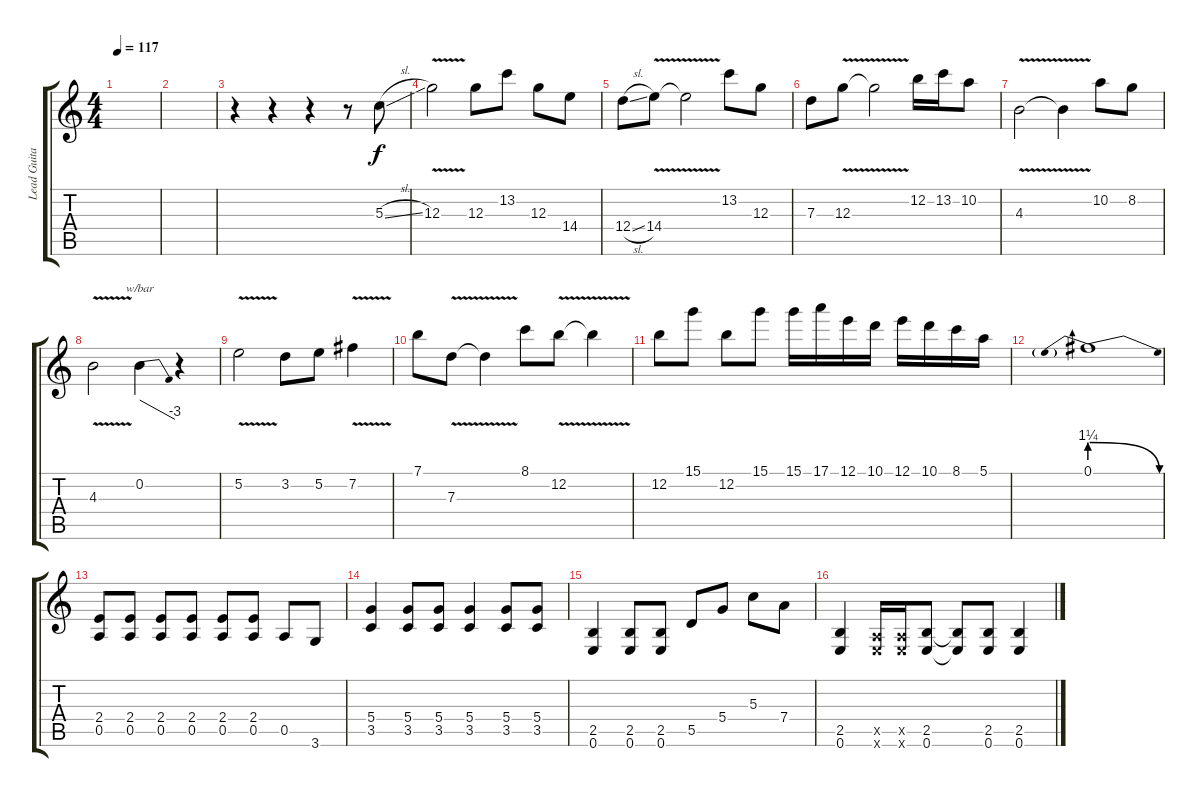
\track ("Lead Guitar" "Lead Guita") {instrument distortionguitar}
\staff {score tabs}
\tuning (E4 B3 G3 D3 A2 E2) {hide}
\ts (4 4)
\tempo 117
\clef g2
\ks c
|
|
r.4 r.4 r.4 r.8 5.3{sl}.8 |
12.3{v}.2 12.3.8 13.2.8 12.3.8 14.4.8 |
12.4{sl}.8 14.4{v}.8 14.4{t}.2 13.2.8 12.3.8 |
7.3.8 12.3{v}.8 12.3{t}.2 12.2.16 13.2.16 10.2.8 |
4.3{v}.2 4.3{t}.4 10.2.8 8.2.8 |
4.3{v}.2 0.2.4{tbe (dive default 0 0 60 -12)} r.4 |
5.2{v}.2 3.2.8 5.2.8 7.2{v}.4 |
7.1.8 7.3{v}.8 7.3{t}.4 8.1.8 12.2{v}.8 12.2{t}.4 |
12.2.8 15.1.8 12.2.8 15.1.8 15.1.16 17.1.16 12.1.16 10.1.16 12.1.16 10.1.16 8.1.16 5.1.16 |
0.1{be (prebendrelease 0 5 60 0)}.1{volume 2} |
(2.4 0.5).8{volume 13} (2.4 0.5).8 (2.4 0.5).8 (2.4 0.5).8 (2.4 0.5).8 (2.4 0.5).8 0.5.8 3.6.8 |
(5.4 3.5).4 (5.4 3.5).8 (5.4 3.5).8 (5.4 3.5).4 (5.4 3.5).8 (5.4 3.5).8 |
(2.5 0.6).4 (2.5 0.6).8 (2.5 0.6).8 5.5.8 5.4.8 5.3.8 7.4.8 |
(2.5 0.6).4 (0.5{x} 0.6{x}).16 (0.5{x} 0.6{x}).16 (2.5 0.6).8 (2.5{t} 0.6{t}).8 (2.5 0.6).8 (2.5 0.6).4
